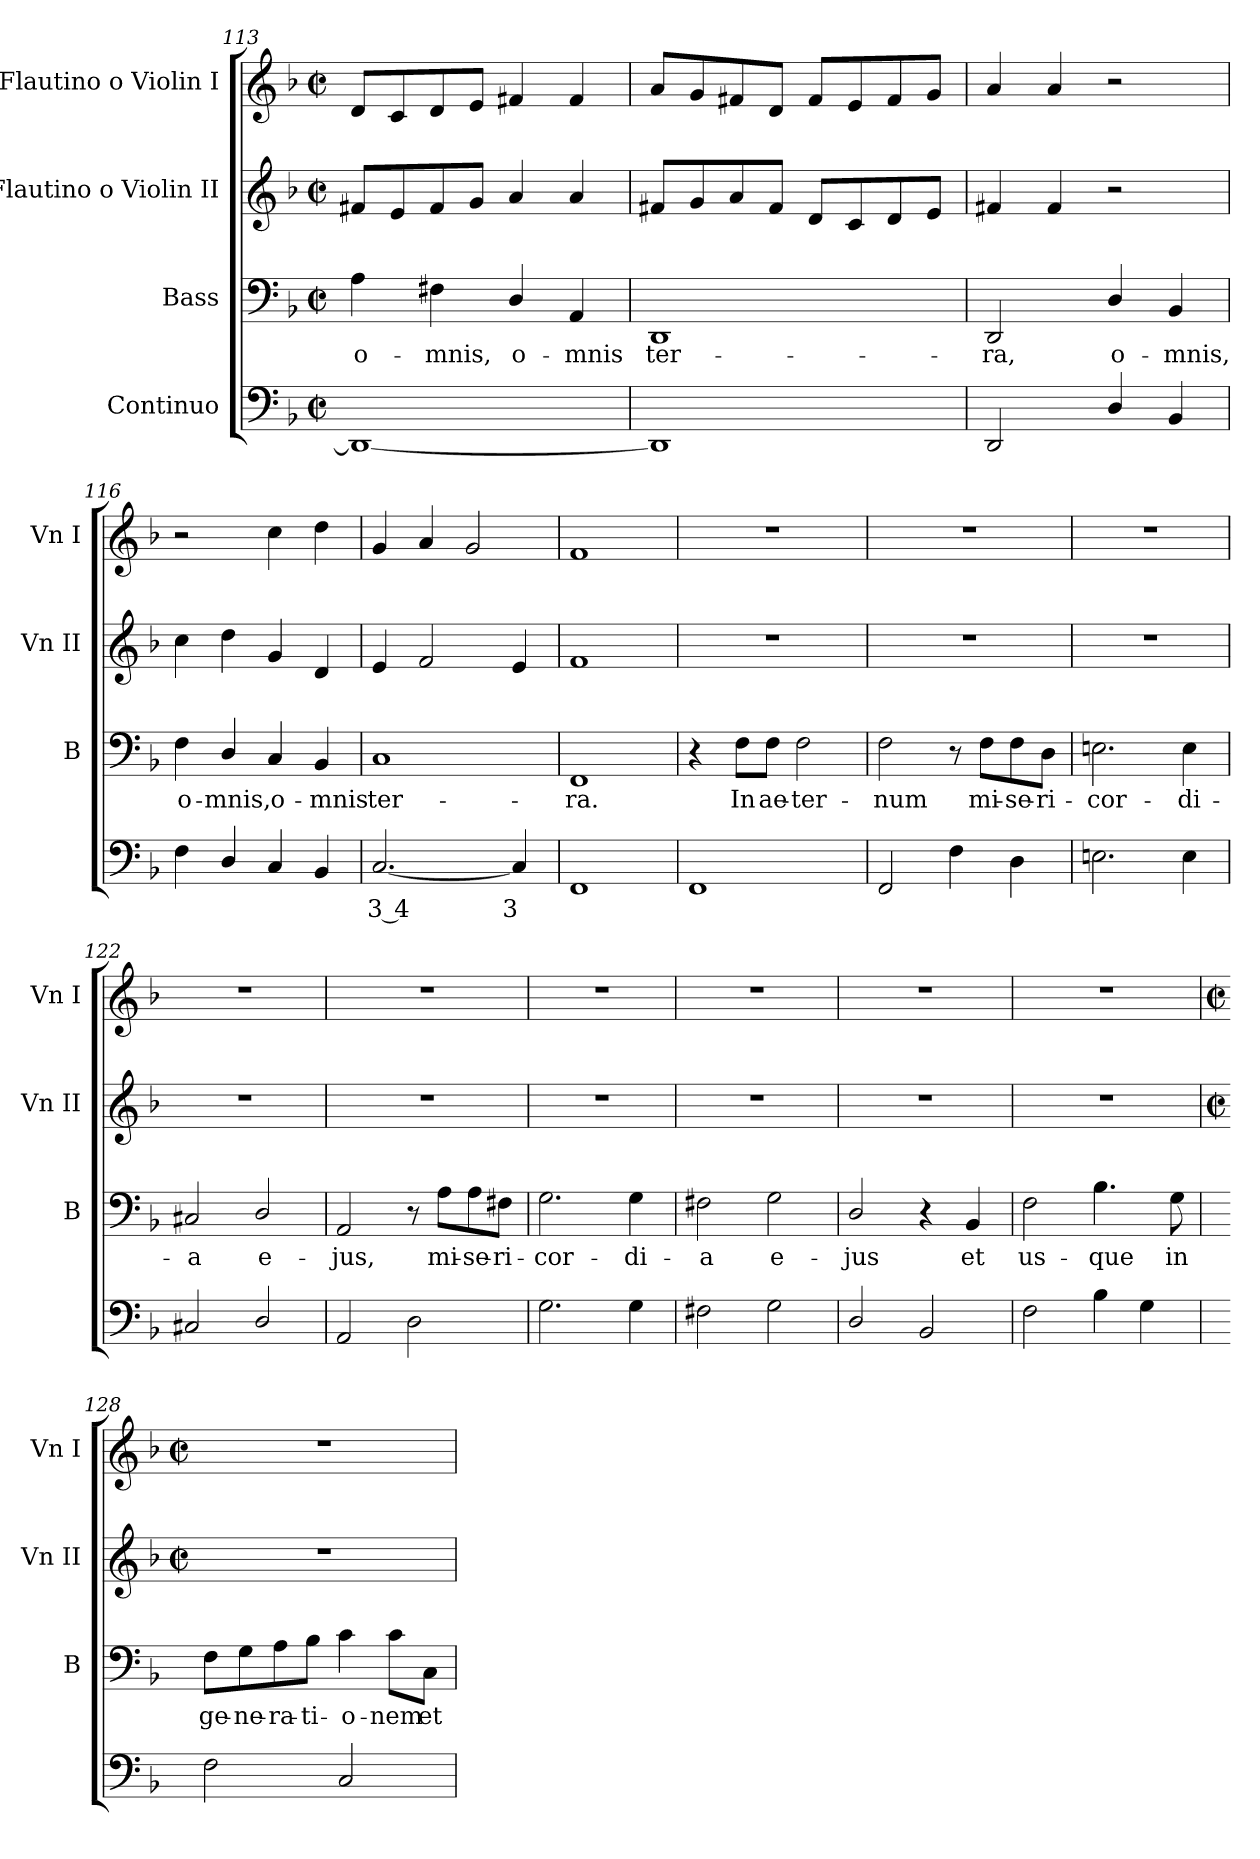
**kern	**text	**kern	**text	**kern	**kern
*part4	*part4	*part3	*part3	*part2	*part1
*staff4	*staff4	*staff3	*staff3	*staff2	*staff1
*I"Continuo	*	*I"Bass	*	*I"Flautino o Violin II	*I"Flautino o Violin I
*	*	*I'B	*	*I'Vn II	*I'Vn I
*clefF4	*	*clefF4	*	*clefG2	*clefG2
*k[b-]	*	*k[b-]	*	*k[b-]	*k[b-]
*F:	*	*F:	*	*F:	*F:
*M2/2	*	*M2/2	*	*M2/2	*M2/2
*met(c|)	*	*met(c|)	*	*met(c|)	*met(c|)
=113	=113	=113	=113	=113	=113
!	!	!	!LO:LY:b	!	!
1DD_	.	4A	o-	8f#XL	8dL
.	.	.	.	8e	8c
!	!	!	!LO:LY:b	!	!
.	.	4F#X	-mnis,	8f#	8d
.	.	.	.	8gJ	8eJ
!	!	!	!LO:LY:b	!	!
.	.	4D/	o-	4a	4f#X
!	!	!	!LO:LY:b	!	!
.	.	4AA	-mnis	4a	4f#
=114	=114	=114	=114	=114	=114
!	!	!	!LO:LY:b	!	!
1DD]	.	1DD	ter-	8f#XL	8aL
.	.	.	.	8g	8g
.	.	.	.	8a	8f#X
.	.	.	.	8f#J	8dJ
.	.	.	.	8dL	8f#L
.	.	.	.	8c	8e
.	.	.	.	8d	8f#
.	.	.	.	8eJ	8gJ
=115	=115	=115	=115	=115	=115
!	!	!	!LO:LY:b	!	!
2DD	.	2DD	-ra,	4f#X	4a
.	.	.	.	4f#	4a
!	!	!	!LO:LY:b	!	!
4D/	.	4D/	o-	2r	2r
!	!	!	!LO:LY:b	!	!
4BB-	.	4BB-	-mnis,	.	.
=116	=116	=116	=116	=116	=116
!	!	!	!LO:LY:b	!	!
4F	.	4F	o-	4cc	2r
!	!	!	!LO:LY:b	!	!
4D/	.	4D/	-mnis,	4dd	.
!	!	!	!LO:LY:b	!	!
4C	.	4C	o-	4g	4cc
!	!	!	!LO:LY:b	!	!
4BB-	.	4BB-	-mnis	4d	4dd
!!LO:LB:g=z
=117	=117	=117	=117	=117	=117
!	!LO:LY:b	!	!LO:LY:b	!	!
[2.C	3 4	1C	ter-	4e	4g
.	.	.	.	2f	4a
.	.	.	.	.	2g
!	!LO:LY:b	!	!	!	!
4C]	3	.	.	4e	.
=118	=118	=118	=118	=118	=118
!	!	!	!LO:LY:b	!	!
1FF	.	1FF	-ra.	1f	1f
=119	=119	=119	=119	=119	=119
1FF	.	4r	.	1r	1r
!	!	!	!LO:LY:b	!	!
.	.	8F\L	In	.	.
!	!	!	!LO:LY:b	!	!
.	.	8F\J	ae-	.	.
!	!	!	!LO:LY:b	!	!
.	.	2F	-ter-	.	.
=120	=120	=120	=120	=120	=120
!	!	!	!LO:LY:b	!	!
2FF	.	2F	-num	1r	1r
4F	.	8r	.	.	.
!	!	!	!LO:LY:b	!	!
.	.	8F\L	mi-	.	.
!	!	!	!LO:LY:b	!	!
4D	.	8F\	-se-	.	.
!	!	!	!LO:LY:b	!	!
.	.	8D\J	-ri-	.	.
=121	=121	=121	=121	=121	=121
!	!	!	!LO:LY:b	!	!
2.En	.	2.En	-cor-	1r	1r
!	!	!	!LO:LY:b	!	!
4E	.	4E	-di-	.	.
=122	=122	=122	=122	=122	=122
!	!	!	!LO:LY:b	!	!
2C#X	.	2C#X	-a	1r	1r
!	!	!	!LO:LY:b	!	!
2D/	.	2D/	e-	.	.
=123	=123	=123	=123	=123	=123
!	!	!	!LO:LY:b	!	!
2AA	.	2AA	-jus,	1r	1r
2D	.	8r	.	.	.
!	!	!	!LO:LY:b	!	!
.	.	8A\L	mi-	.	.
!	!	!	!LO:LY:b	!	!
.	.	8A\	-se-	.	.
!	!	!	!LO:LY:b	!	!
.	.	8F#X\J	-ri-	.	.
=124	=124	=124	=124	=124	=124
!	!	!	!LO:LY:b	!	!
2.G	.	2.G	-cor-	1r	1r
!	!	!	!LO:LY:b	!	!
4G	.	4G	-di-	.	.
=125	=125	=125	=125	=125	=125
!	!	!	!LO:LY:b	!	!
2F#X	.	2F#X	-a	1r	1r
!	!	!	!LO:LY:b	!	!
2G	.	2G	e-	.	.
=126	=126	=126	=126	=126	=126
!	!	!	!LO:LY:b	!	!
2D/	.	2D/	-jus	1r	1r
2BB-	.	4r	.	.	.
!	!	!	!LO:LY:b	!	!
.	.	4BB-	et	.	.
=127	=127	=127	=127	=127	=127
!	!	!	!LO:LY:b	!	!
2F	.	2F	us-	1r	1r
!	!	!	!LO:LY:b	!	!
4B-	.	4.B-	-que	.	.
4G	.	.	.	.	.
!	!	!	!LO:LY:b	!	!
.	.	8G	in	.	.
!!LO:LB:g=z
=128	=128	=128	=128	=128	=128
*	*	*	*	*M2/2	*M2/2
*	*	*	*	*met(c|)	*met(c|)
!	!	!	!LO:LY:b	!	!
2F	.	8F\L	ge-	1r	1r
!	!	!	!LO:LY:b	!	!
.	.	8G\	-ne-	.	.
!	!	!	!LO:LY:b	!	!
.	.	8A\	-ra-	.	.
!	!	!	!LO:LY:b	!	!
.	.	8B-\J	-ti-	.	.
!	!	!	!LO:LY:b	!	!
2C	.	4c	-o-	.	.
!	!	!	!LO:LY:b	!	!
.	.	8c\L	-nem	.	.
!	!	!	!LO:LY:b	!	!
.	.	8C\J	et	.	.
=	=	=	=	=	=
*-	*-	*-	*-	*-	*-
